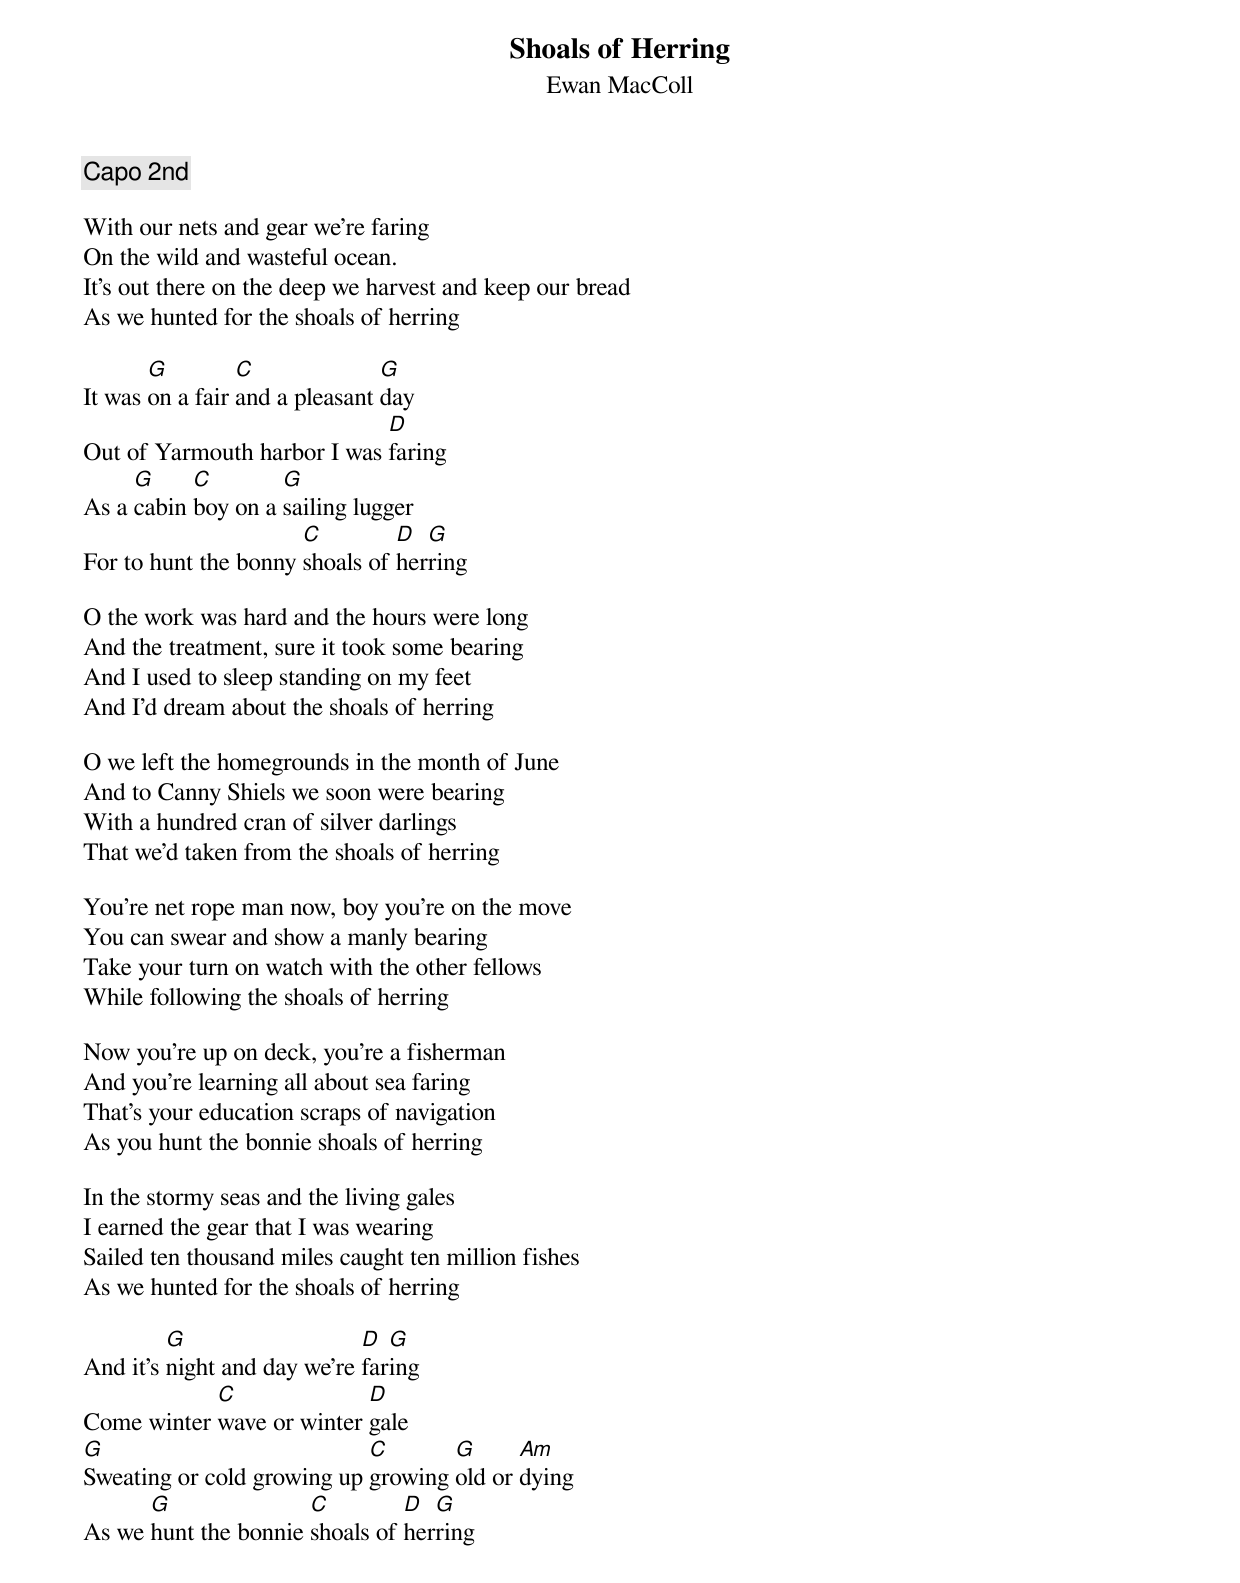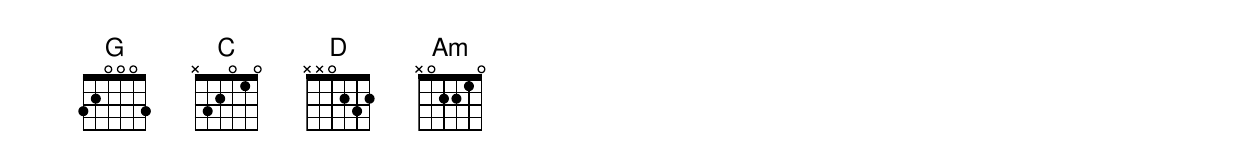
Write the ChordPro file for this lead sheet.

{t:Shoals of Herring}
{st:Ewan MacColl}

{c:Capo 2nd}

With our nets and gear we're faring
On the wild and wasteful ocean.
It's out there on the deep we harvest and keep our bread
As we hunted for the shoals of herring

It was [G]on a fair [C]and a pleasant [G]day
Out of Yarmouth harbor I was [D]faring
As a [G]cabin [C]boy on a [G]sailing lugger
For to hunt the bonny [C]shoals of [D]her[G]ring

O the work was hard and the hours were long
And the treatment, sure it took some bearing
And I used to sleep standing on my feet
And I'd dream about the shoals of herring

O we left the homegrounds in the month of June
And to Canny Shiels we soon were bearing
With a hundred cran of silver darlings
That we'd taken from the shoals of herring

You're net rope man now, boy you're on the move
You can swear and show a manly bearing
Take your turn on watch with the other fellows
While following the shoals of herring

Now you're up on deck, you're a fisherman
And you're learning all about sea faring
That's your education scraps of navigation
As you hunt the bonnie shoals of herring

In the stormy seas and the living gales
I earned the gear that I was wearing
Sailed ten thousand miles caught ten million fishes
As we hunted for the shoals of herring

And it's [G]night and day we're [D]far[G]ing
Come winter [C]wave or winter [D]gale
[G]Sweating or cold growing up [C]growing [G]old or [Am]dying
As we [G]hunt the bonnie [C]shoals of [D]her[G]ring
